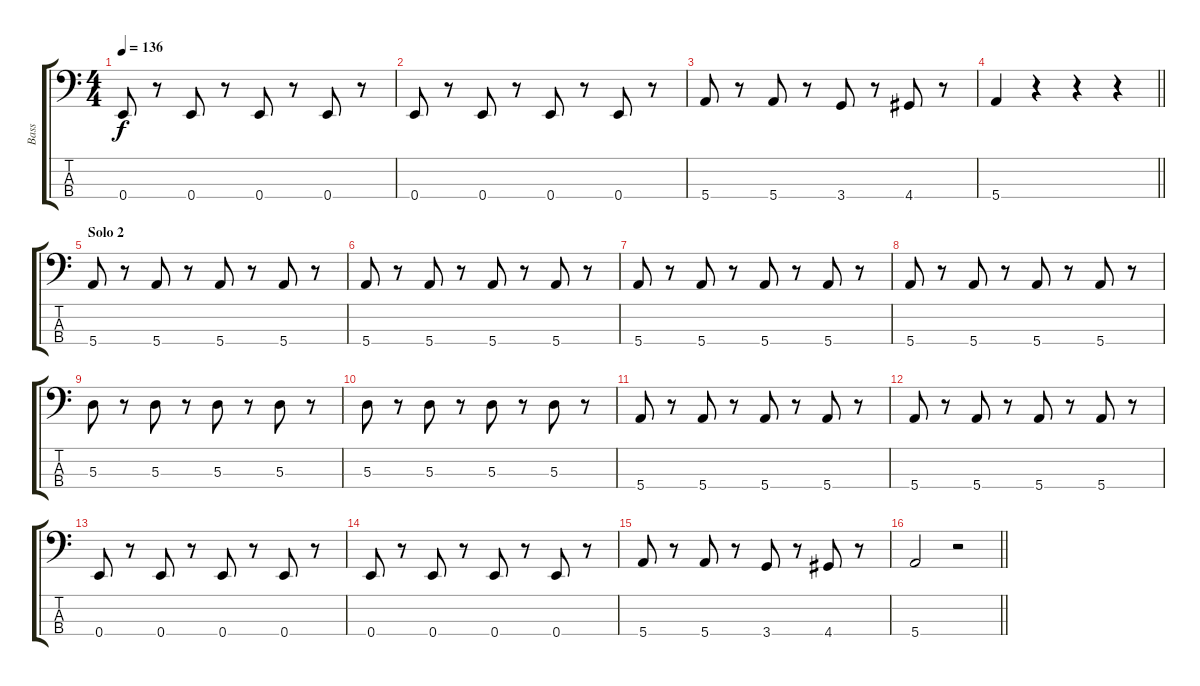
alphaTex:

\track ("Bass" "Bass") {instrument electricbassfinger}
\staff {score tabs}
\tuning (G2 D2 A1 E1) {hide}
\ts (4 4)
\tempo 136
\clef f4
\ks c
0.4.8{dy f} r.8 0.4.8 r.8 0.4.8 r.8 0.4.8 r.8 |
0.4.8 r.8 0.4.8 r.8 0.4.8 r.8 0.4.8 r.8 |
5.4.8 r.8 5.4.8 r.8 3.4.8 r.8 4.4.8 r.8 |
\barLineRight lightlight
5.4.4 r.4 r.4 r.4 |
\section ("" "Solo 2")
5.4.8 r.8 5.4.8 r.8 5.4.8 r.8 5.4.8 r.8 |
5.4.8 r.8 5.4.8 r.8 5.4.8 r.8 5.4.8 r.8 |
5.4.8 r.8 5.4.8 r.8 5.4.8 r.8 5.4.8 r.8 |
5.4.8 r.8 5.4.8 r.8 5.4.8 r.8 5.4.8 r.8 |
5.3.8 r.8 5.3.8 r.8 5.3.8 r.8 5.3.8 r.8 |
5.3.8 r.8 5.3.8 r.8 5.3.8 r.8 5.3.8 r.8 |
5.4.8 r.8 5.4.8 r.8 5.4.8 r.8 5.4.8 r.8 |
5.4.8 r.8 5.4.8 r.8 5.4.8 r.8 5.4.8 r.8 |
0.4.8 r.8 0.4.8 r.8 0.4.8 r.8 0.4.8 r.8 |
0.4.8 r.8 0.4.8 r.8 0.4.8 r.8 0.4.8 r.8 |
5.4.8 r.8 5.4.8 r.8 3.4.8 r.8 4.4.8 r.8 |
\barLineRight lightlight
5.4.2 r.2
